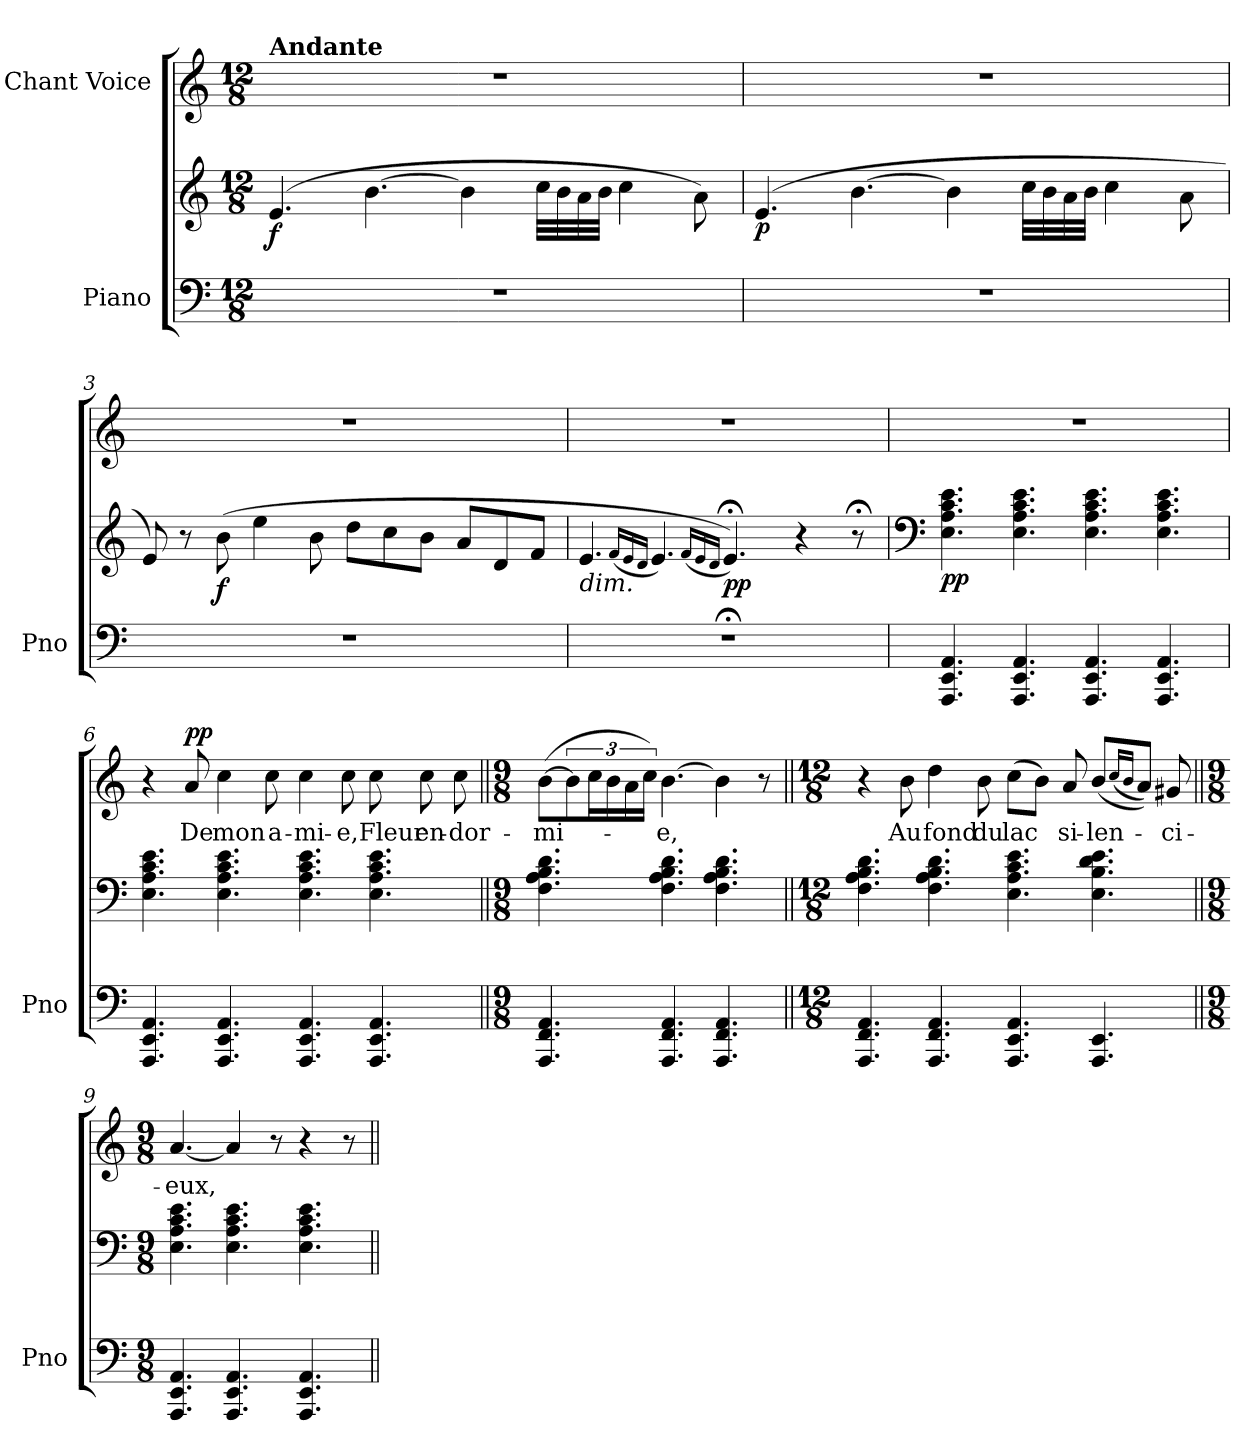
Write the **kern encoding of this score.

**kern	**kern	**dynam	**kern	**text	**dynam
*part2	*part2	*part2	*part1	*part1	*part1
*staff3	*staff2	*staff2/3	*staff1	*staff1	*staff1
*I"Piano	*	*	*I"Chant Voice	*	*
*I'Pno	*	*	*	*	*
*clefF4	*clefG2	*	*clefG2	*	*
*k[]	*k[]	*	*k[]	*	*
*M12/8	*M12/8	*	*M12/8	*	*
*MM78	*MM78	*	*MM78	*	*
=1	=1	=1	=1	=1	=1
!	!	!	!LO:TX:a:B:t=Andante	!	!
!	!	!LO:DY:b	!	!	!
1.r	(4.e/	f	1.r	.	.
.	[4.b\	.	.	.	.
.	4b\]	.	.	.	.
.	32cc\LLL	.	.	.	.
.	32b\	.	.	.	.
.	32a\	.	.	.	.
.	32b\JJJ	.	.	.	.
.	4cc\	.	.	.	.
.	8a\)	.	.	.	.
=2	=2	=2	=2	=2	=2
!	!	!LO:DY:b	!	!	!
1.r	(4.e/	p	1.r	.	.
.	[4.b\	.	.	.	.
.	4b\]	.	.	.	.
.	32cc\LLL	.	.	.	.
.	32b\	.	.	.	.
.	32a\	.	.	.	.
.	32b\JJJ	.	.	.	.
.	4cc\	.	.	.	.
.	8a\	.	.	.	.
=3	=3	=3	=3	=3	=3
1.r	8e/)	.	1.r	.	.
.	8r	.	.	.	.
!	!	!LO:DY:b	!	!	!
.	(8b\	f	.	.	.
.	4ee\	.	.	.	.
.	8b\	.	.	.	.
.	8dd\L	.	.	.	.
.	8cc\	.	.	.	.
.	8b\J	.	.	.	.
.	8a/L	.	.	.	.
.	8d/	.	.	.	.
.	8f/J	.	.	.	.
=4	=4	=4	=4	=4	=4
!	!LO:TX:b:i:t=dim.	!	!	!	!
1.r;<	4.e/	.	1.r	.	.
.	(16qf/LL	.	.	.	.
.	16qe/	.	.	.	.
.	16qd/JJ	.	.	.	.
.	4.e/)	.	.	.	.
.	(16qf/LL	.	.	.	.
.	16qe/	.	.	.	.
.	16qd/JJ	.	.	.	.
!	!	!LO:DY:b	!	!	!
.	4.e;</))	pp	.	.	.
.	4r	.	.	.	.
.	8r;<	.	.	.	.
=5	=5	=5	=5	=5	=5
*	*clefF4	*	*	*	*
!	!	!LO:DY:b	!	!	!
4.AAA/ 4.EE/ 4.AA/	4.E\ 4.A\ 4.c\ 4.e\	pp	1.r	.	.
4.AAA/ 4.EE/ 4.AA/	4.E\ 4.A\ 4.c\ 4.e\	.	.	.	.
4.AAA/ 4.EE/ 4.AA/	4.E\ 4.A\ 4.c\ 4.e\	.	.	.	.
4.AAA/ 4.EE/ 4.AA/	4.E\ 4.A\ 4.c\ 4.e\	.	.	.	.
=6	=6	=6	=6	=6	=6
4.AAA/ 4.EE/ 4.AA/	4.E\ 4.A\ 4.c\ 4.e\	.	4r	.	.
!	!	!	!	!	!LO:DY:a
.	.	.	8a/	De	pp
4.AAA/ 4.EE/ 4.AA/	4.E\ 4.A\ 4.c\ 4.e\	.	4cc\	mon	.
.	.	.	8cc\	a-	.
4.AAA/ 4.EE/ 4.AA/	4.E\ 4.A\ 4.c\ 4.e\	.	4cc\	-mi-	.
.	.	.	8cc\	-e,	.
4.AAA/ 4.EE/ 4.AA/	4.E\ 4.A\ 4.c\ 4.e\	.	8cc\	Fleur	.
.	.	.	8cc\	en-	.
.	.	.	8cc\	-dor-	.
=7||	=7||	=7||	=7||	=7||	=7||
*M9/8	*M9/8	*	*M9/8	*	*
4.AAA/ 4.FF/ 4.AA/	4.F\ 4.A\ 4.B\ 4.d\	.	([8b\L	-mi-	.
.	.	.	12b\]	.	.
.	.	.	24cc\L	.	.
.	.	.	24b\	.	.
.	.	.	24a\	.	.
.	.	.	24cc\JJ)	.	.
4.AAA/ 4.FF/ 4.AA/	4.F\ 4.A\ 4.B\ 4.d\	.	[4.b\	-e,	.
4.AAA/ 4.FF/ 4.AA/	4.F\ 4.A\ 4.B\ 4.d\	.	4b\]	.	.
.	.	.	8r	.	.
=8||	=8||	=8||	=8||	=8||	=8||
*M12/8	*M12/8	*	*M12/8	*	*
4.AAA/ 4.FF/ 4.AA/	4.F\ 4.A\ 4.B\ 4.d\	.	4r	.	.
.	.	.	8b\	Au	.
4.AAA/ 4.FF/ 4.AA/	4.F\ 4.A\ 4.B\ 4.d\	.	4dd\	fond	.
.	.	.	8b\	du	.
4.AAA/ 4.EE/ 4.AA/	4.E\ 4.A\ 4.c\ 4.e\	.	(8cc\L	lac	.
.	.	.	8b\J)	.	.
.	.	.	8a/	si-	.
4.AAA/ 4.EE/	4.E\ 4.B\ 4.d\ 4.e\	.	(8b/L	-len-	.
.	.	.	(16qcc/LL	.	.
.	.	.	16qb/JJ	.	.
.	.	.	8a/J))	.	.
.	.	.	8g#X/	ci-	.
=9||	=9||	=9||	=9||	=9||	=9||
*M9/8	*M9/8	*	*M9/8	*	*
4.AAA/ 4.EE/ 4.AA/	4.E\ 4.A\ 4.c\ 4.e\	.	[4.a/	-eux,	.
4.AAA/ 4.EE/ 4.AA/	4.E\ 4.A\ 4.c\ 4.e\	.	4a/]	.	.
.	.	.	8r	.	.
4.AAA/ 4.EE/ 4.AA/	4.E\ 4.A\ 4.c\ 4.e\	.	4r	.	.
.	.	.	8r	.	.
=||	=||	=||	=||	=||	=||
*-	*-	*-	*-	*-	*-
